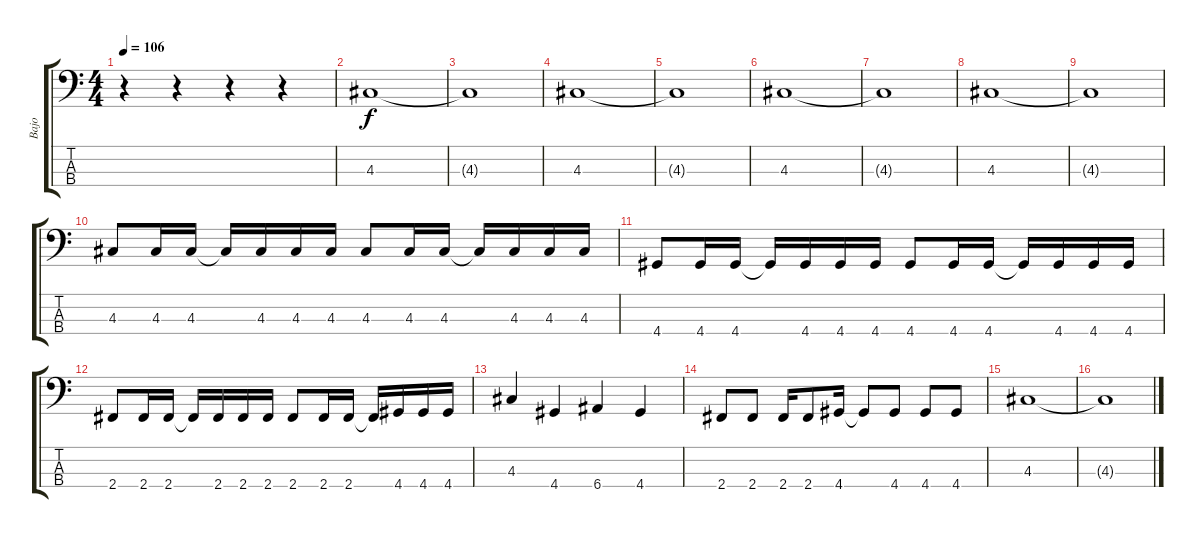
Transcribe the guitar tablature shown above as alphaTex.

\track ("Bajo" "Bajo") {instrument electricbassfinger}
\staff {score tabs}
\tuning (G2 D2 A1 E1) {hide}
\ts (4 4)
\tempo 106
\clef f4
\ks c
r.4{dy f instrument electricbassfinger} r.4 r.4 r.4 |
4.3.1 |
4.3{t}.1 |
4.3.1 |
4.3{t}.1 |
4.3.1 |
4.3{t}.1 |
4.3.1 |
4.3{t}.1 |
4.3.8 4.3.16 4.3.16 4.3{t}.16 4.3.16 4.3.16 4.3.16 4.3.8 4.3.16 4.3.16 4.3{t}.16 4.3.16 4.3.16 4.3.16 |
4.4.8 4.4.16 4.4.16 4.4{t}.16 4.4.16 4.4.16 4.4.16 4.4.8 4.4.16 4.4.16 4.4{t}.16 4.4.16 4.4.16 4.4.16 |
2.4.8 2.4.16 2.4.16 2.4{t}.16 2.4.16 2.4.16 2.4.16 2.4.8 2.4.16 2.4.16 2.4{t}.16 4.4.16 4.4.16 4.4.16 |
4.3.4 4.4.4 6.4.4 4.4.4 |
2.4.8 2.4.8 2.4.16 2.4.8 4.4.16 4.4{t}.8 4.4.8 4.4.8 4.4.8 |
4.3.1 |
4.3{t}.1
